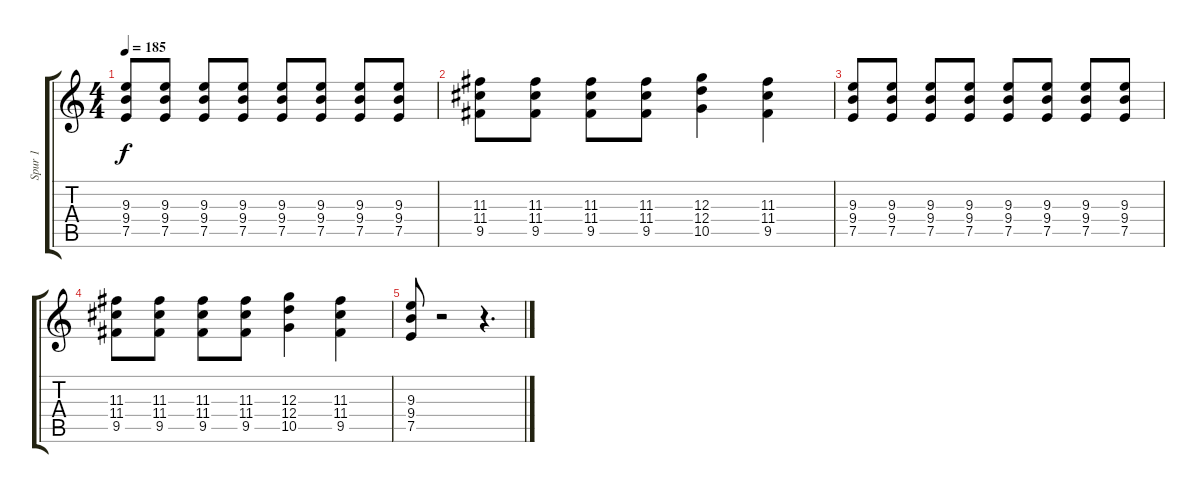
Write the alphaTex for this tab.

\track ("Spur 1" "Spur 1") {instrument overdrivenguitar}
\staff {score tabs}
\tuning (E4 B3 G3 D3 A2 E2) {hide}
\ts (4 4)
\tempo 185
\clef g2
\ks c
(9.3 9.4 7.5).8{dy f} (9.3 9.4 7.5).8 (9.3 9.4 7.5).8 (9.3 9.4 7.5).8 (9.3 9.4 7.5).8 (9.3 9.4 7.5).8 (9.3 9.4 7.5).8 (9.3 9.4 7.5).8 |
(11.3 11.4 9.5).8 (11.3 11.4 9.5).8 (11.3 11.4 9.5).8 (11.3 11.4 9.5).8 (12.3 12.4 10.5).4 (11.3 11.4 9.5).4 |
(9.3 9.4 7.5).8 (9.3 9.4 7.5).8 (9.3 9.4 7.5).8 (9.3 9.4 7.5).8 (9.3 9.4 7.5).8 (9.3 9.4 7.5).8 (9.3 9.4 7.5).8 (9.3 9.4 7.5).8 |
(11.3 11.4 9.5).8 (11.3 11.4 9.5).8 (11.3 11.4 9.5).8 (11.3 11.4 9.5).8 (12.3 12.4 10.5).4 (11.3 11.4 9.5).4 |
(9.3 9.4 7.5).8 r.2 r.4{d}
